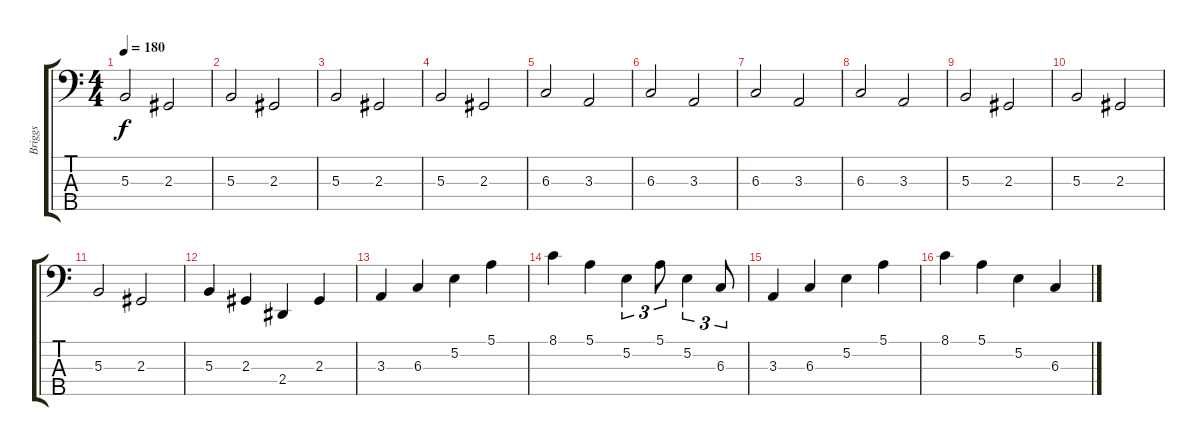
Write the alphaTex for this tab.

\track ("Briggs" "Briggs") {instrument electricbassfinger}
\staff {score tabs}
\tuning (E2 B1 Gb1 Db1 Ab0) {hide}
\ts (4 4)
\tempo 180
\clef f4
\ks c
5.3.2{dy f} 2.3.2 |
5.3.2 2.3.2 |
5.3.2 2.3.2 |
5.3.2 2.3.2 |
6.3.2 3.3.2 |
6.3.2 3.3.2 |
6.3.2 3.3.2 |
6.3.2 3.3.2 |
5.3.2 2.3.2 |
5.3.2 2.3.2 |
5.3.2 2.3.2 |
5.3.4 2.3.4 2.4.4 2.3.4 |
3.3.4 6.3.4 5.2.4 5.1.4 |
8.1.4 5.1.4 5.2.4{tu (3 2)} 5.1.8{tu (3 2)} 5.2.4{tu (3 2)} 6.3.8{tu (3 2)} |
3.3.4 6.3.4 5.2.4 5.1.4 |
8.1.4 5.1.4 5.2.4 6.3.4
